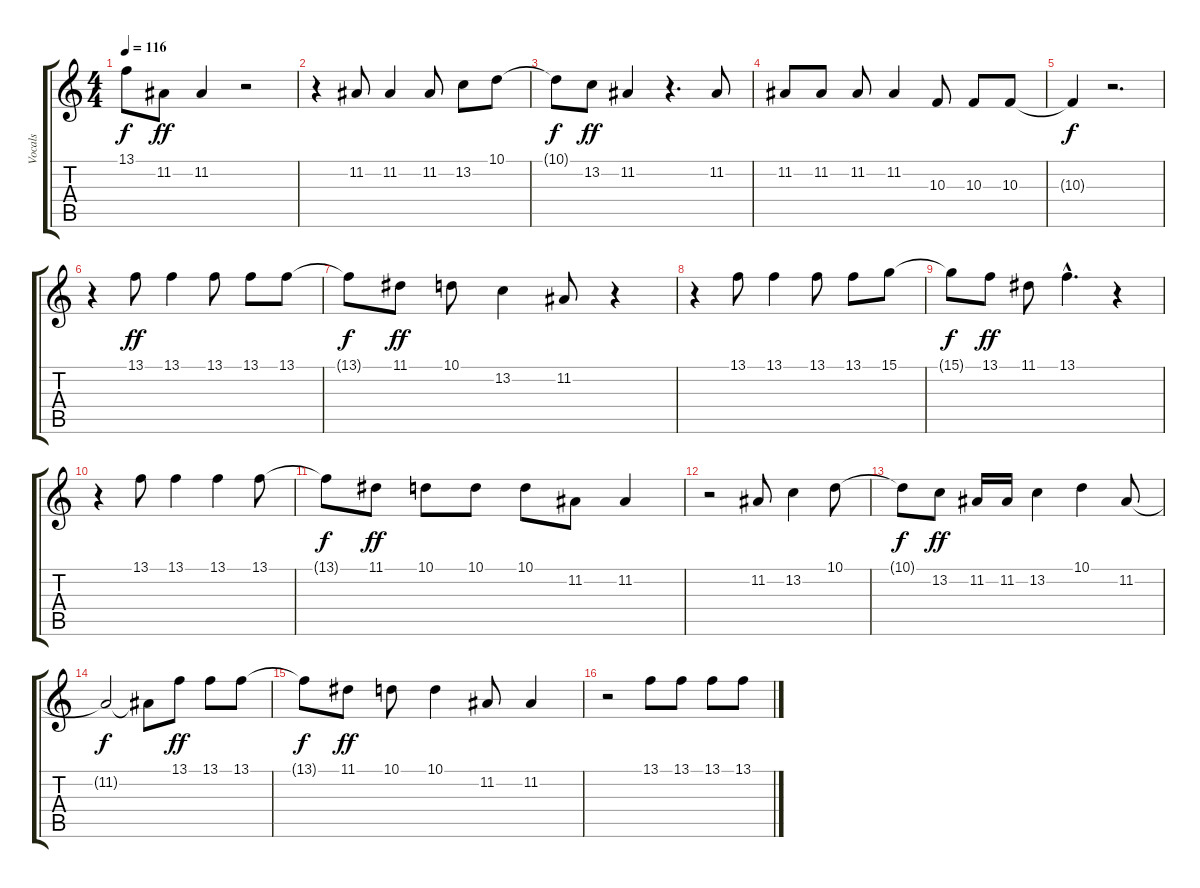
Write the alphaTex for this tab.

\track ("Vocals" "Vocals") {instrument lead3calliope}
\staff {score tabs}
\tuning (E4 B3 G3 D3 A2 E2) {hide}
\ts (4 4)
\tempo 116
\clef g2
\ks c
13.1{t}.8{dy f} 11.2.8{dy ff} 11.2.4 r.2 |
r.4 11.2.8 11.2.4 11.2.8 13.2.8 10.1.8 |
10.1{t}.8{dy f} 13.2.8{dy ff} 11.2.4 r.4{d} 11.2.8 |
11.2.8 11.2.8 11.2.8 11.2.4 10.3.8 10.3.8 10.3.8 |
10.3{t}.4{dy f} r.2{d} |
r.4 13.1.8{dy ff} 13.1.4 13.1.8 13.1.8 13.1.8 |
13.1{t}.8{dy f} 11.1.8{dy ff} 10.1.8 13.2.4 11.2.8 r.4 |
r.4 13.1.8 13.1.4 13.1.8 13.1.8 15.1.8 |
15.1{t}.8{dy f} 13.1.8{dy ff} 11.1.8 13.1{hac}.4{d} r.4 |
r.4 13.1.8 13.1.4 13.1.4 13.1.8 |
13.1{t}.8{dy f} 11.1.8{dy ff} 10.1.8 10.1.8 10.1.8 11.2.8 11.2.4 |
r.2 11.2.8 13.2.4 10.1.8 |
10.1{t}.8{dy f} 13.2.8{dy ff} 11.2.16 11.2.16 13.2.4 10.1.4 11.2.8 |
11.2{t}.2{dy f} 11.2{t}.8 13.1.8{dy ff} 13.1.8 13.1.8 |
13.1{t}.8{dy f} 11.1.8{dy ff} 10.1.8 10.1.4 11.2.8 11.2.4 |
r.2 13.1.8 13.1.8 13.1.8 13.1.8
